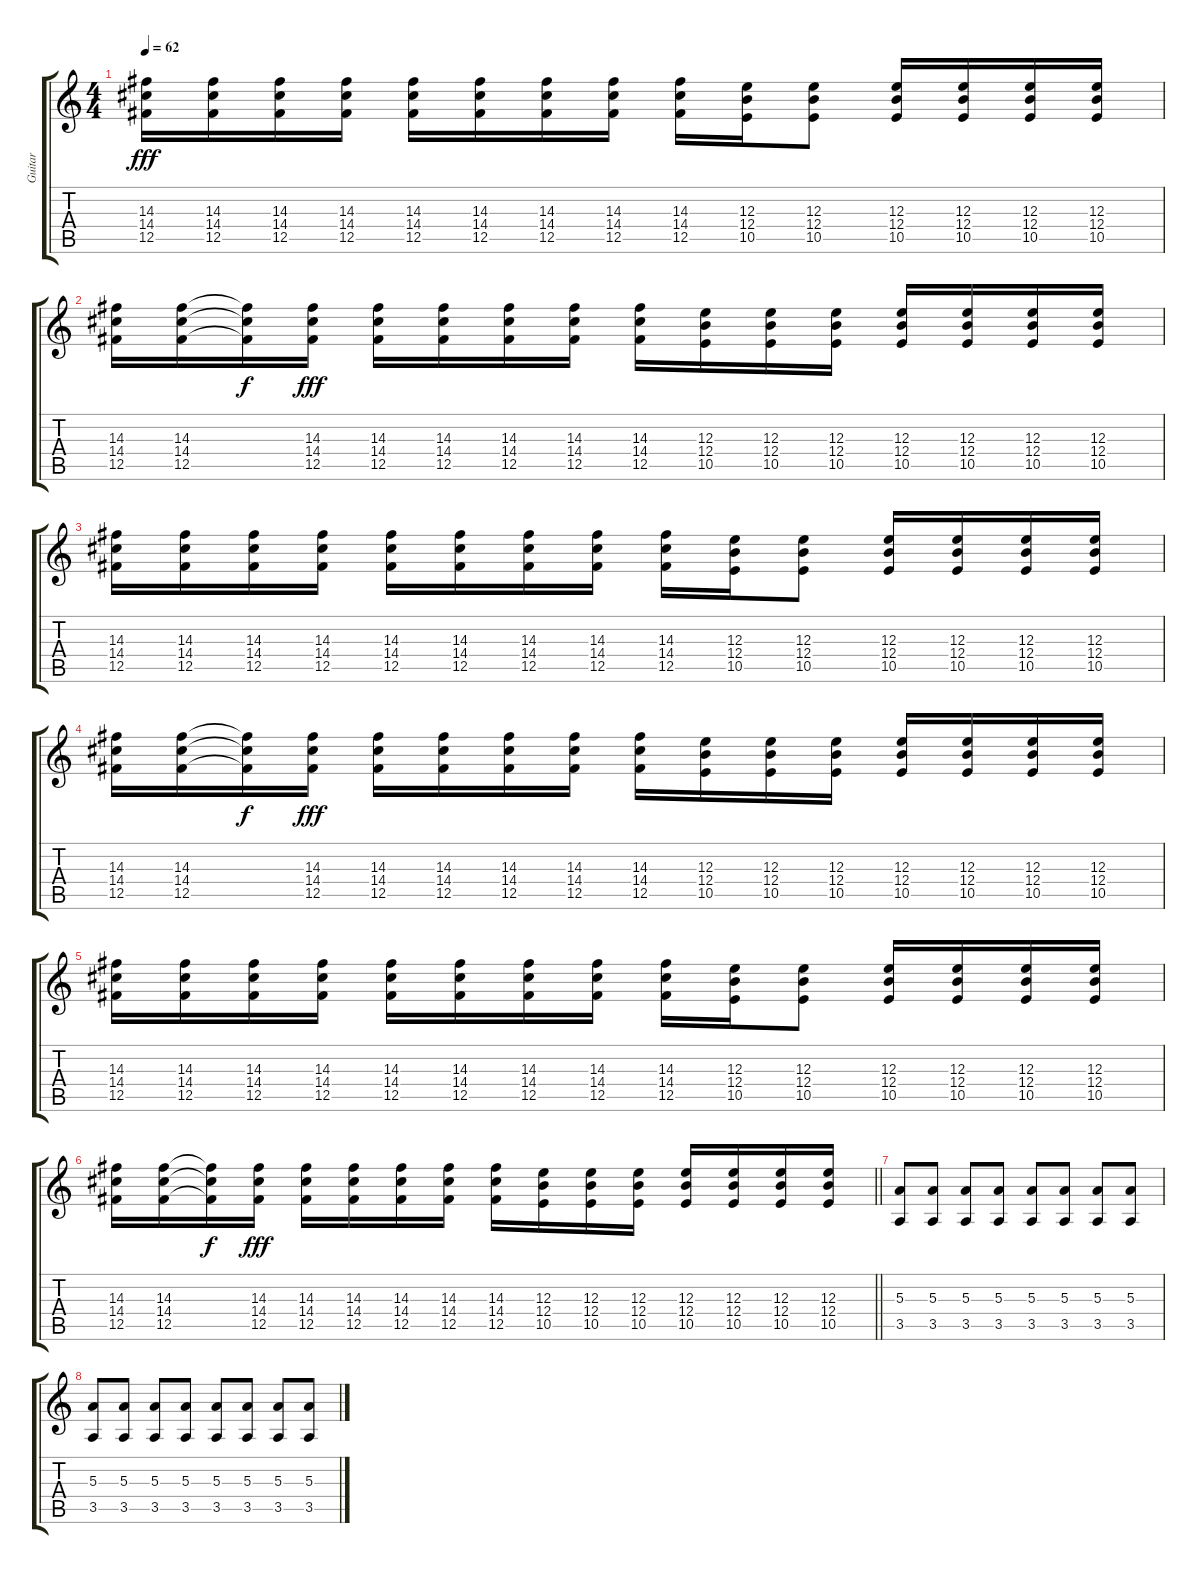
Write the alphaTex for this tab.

\track ("Guitar" "Guitar") {instrument distortionguitar}
\staff {score tabs}
\tuning (Db4 Ab3 E3 B2 Gb2 B1) {hide}
\ts (4 4)
\tempo 62
\clef g2
\ks c
(14.3 14.4 12.5).16{dy fff} (14.3 14.4 12.5).16 (14.3 14.4 12.5).16 (14.3 14.4 12.5).16 (14.3 14.4 12.5).16 (14.3 14.4 12.5).16 (14.3 14.4 12.5).16 (14.3 14.4 12.5).16 (14.3 14.4 12.5).16 (12.3 12.4 10.5).16 (12.3 12.4 10.5).8 (12.3 12.4 10.5).16 (12.3 12.4 10.5).16 (12.3 12.4 10.5).16 (12.3 12.4 10.5).16 |
(14.3 14.4 12.5).16 (14.3 14.4 12.5).16 (14.3{t} 14.4{t} 12.5{t}).16{dy f} (14.3 14.4 12.5).16{dy fff} (14.3 14.4 12.5).16 (14.3 14.4 12.5).16 (14.3 14.4 12.5).16 (14.3 14.4 12.5).16 (14.3 14.4 12.5).16 (12.3 12.4 10.5).16 (12.3 12.4 10.5).16 (12.3 12.4 10.5).16 (12.3 12.4 10.5).16 (12.3 12.4 10.5).16 (12.3 12.4 10.5).16 (12.3 12.4 10.5).16 |
(14.3 14.4 12.5).16 (14.3 14.4 12.5).16 (14.3 14.4 12.5).16 (14.3 14.4 12.5).16 (14.3 14.4 12.5).16 (14.3 14.4 12.5).16 (14.3 14.4 12.5).16 (14.3 14.4 12.5).16 (14.3 14.4 12.5).16 (12.3 12.4 10.5).16 (12.3 12.4 10.5).8 (12.3 12.4 10.5).16 (12.3 12.4 10.5).16 (12.3 12.4 10.5).16 (12.3 12.4 10.5).16 |
(14.3 14.4 12.5).16 (14.3 14.4 12.5).16 (14.3{t} 14.4{t} 12.5{t}).16{dy f} (14.3 14.4 12.5).16{dy fff} (14.3 14.4 12.5).16 (14.3 14.4 12.5).16 (14.3 14.4 12.5).16 (14.3 14.4 12.5).16 (14.3 14.4 12.5).16 (12.3 12.4 10.5).16 (12.3 12.4 10.5).16 (12.3 12.4 10.5).16 (12.3 12.4 10.5).16 (12.3 12.4 10.5).16 (12.3 12.4 10.5).16 (12.3 12.4 10.5).16 |
(14.3 14.4 12.5).16 (14.3 14.4 12.5).16 (14.3 14.4 12.5).16 (14.3 14.4 12.5).16 (14.3 14.4 12.5).16 (14.3 14.4 12.5).16 (14.3 14.4 12.5).16 (14.3 14.4 12.5).16 (14.3 14.4 12.5).16 (12.3 12.4 10.5).16 (12.3 12.4 10.5).8 (12.3 12.4 10.5).16 (12.3 12.4 10.5).16 (12.3 12.4 10.5).16 (12.3 12.4 10.5).16 |
\barLineRight lightlight
(14.3 14.4 12.5).16 (14.3 14.4 12.5).16 (14.3{t} 14.4{t} 12.5{t}).16{dy f} (14.3 14.4 12.5).16{dy fff} (14.3 14.4 12.5).16 (14.3 14.4 12.5).16 (14.3 14.4 12.5).16 (14.3 14.4 12.5).16 (14.3 14.4 12.5).16 (12.3 12.4 10.5).16 (12.3 12.4 10.5).16 (12.3 12.4 10.5).16 (12.3 12.4 10.5).16 (12.3 12.4 10.5).16 (12.3 12.4 10.5).16 (12.3 12.4 10.5).16 |
\section ("" "")
(5.3 3.5).8 (5.3 3.5).8 (5.3 3.5).8 (5.3 3.5).8 (5.3 3.5).8 (5.3 3.5).8 (5.3 3.5).8 (5.3 3.5).8 |
(5.3 3.5).8 (5.3 3.5).8 (5.3 3.5).8 (5.3 3.5).8 (5.3 3.5).8 (5.3 3.5).8 (5.3 3.5).8 (5.3 3.5).8
